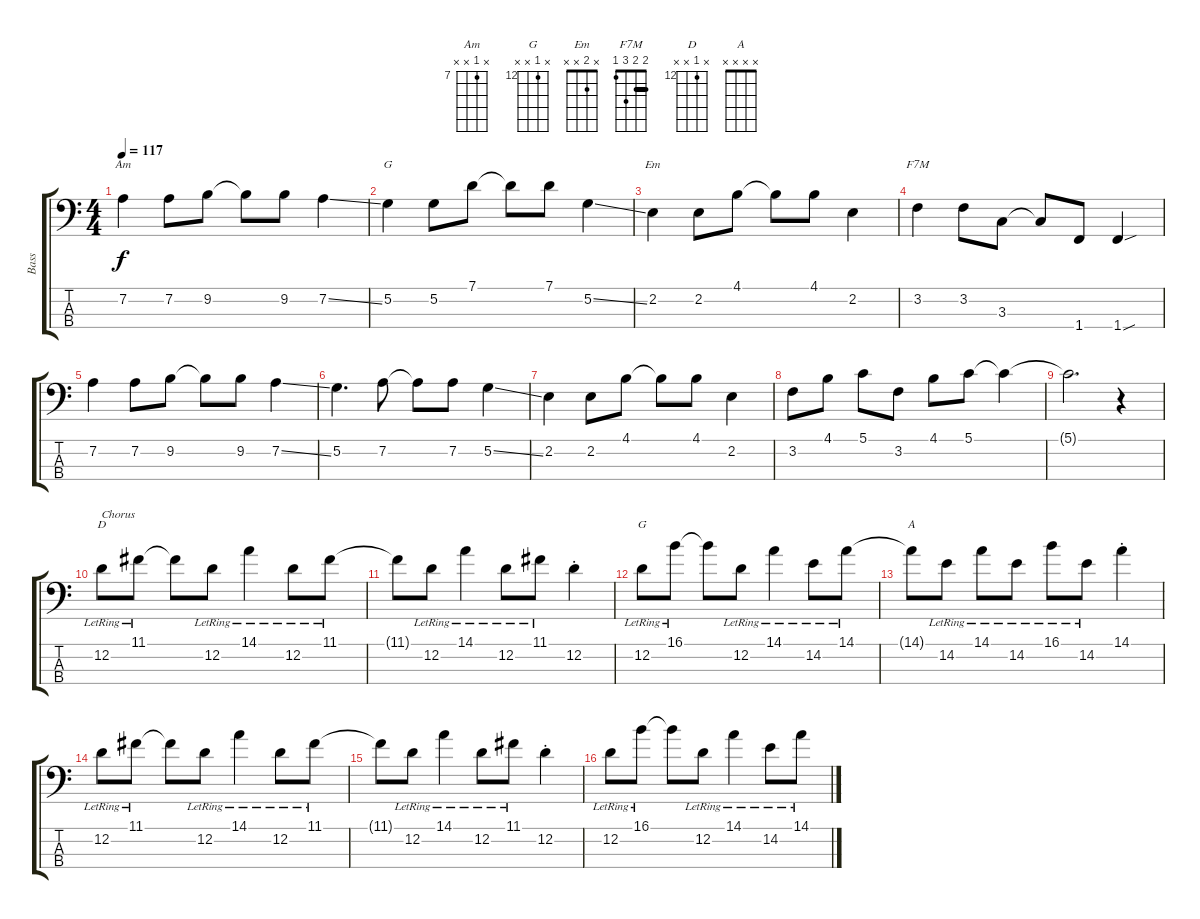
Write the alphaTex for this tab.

\track ("Bass" "Bass") {instrument electricbasspick}
\staff {score tabs}
\tuning (G2 D2 A1 E1) {hide}
\chord ("Am" x 7 x x) {firstfret 7}
\chord ("G" x 5 x x)
\chord ("Em" x 2 x x)
\chord ("F7M" 2 2 3 1) {barre 2}
\chord ("D" x 12 x x) {firstfret 12}
\chord ("G" x 12 x x) {firstfret 12}
\chord ("A" x x x x)
\ts (4 4)
\tempo 117
\clef f4
\ks c
7.2.4{ch "Am" dy f} 7.2.8 9.2.8 9.2{t}.8 9.2.8 7.2{ss}.4 |
5.2.4{ch "G"} 5.2.8 7.1.8 7.1{t}.8 7.1.8 5.2{ss}.4 |
2.2.4{ch "Em"} 2.2.8 4.1.8 4.1{t}.8 4.1.8 2.2.4 |
3.2.4{ch "F7M"} 3.2.8 3.3.8 3.3{t}.8 1.4.8 1.4{sou}.4 |
7.2.4 7.2.8 9.2.8 9.2{t}.8 9.2.8 7.2{ss}.4 |
5.2.4{d} 7.2.8 7.2{t}.8 7.2.8 5.2{ss}.4 |
2.2.4 2.2.8 4.1.8 4.1{t}.8 4.1.8 2.2.4 |
3.2.8 4.1.8 5.1.8 3.2.8 4.1.8 5.1.8 5.1{t}.4 |
5.1{t}.2{d} r.4 |
12.2{lr}.8{ch "D" txt "Chorus"} 11.1{lr}.8 11.1{t}.8 12.2{lr}.8 14.1{lr}.4 12.2{lr}.8 11.1{lr}.8 |
11.1{t}.8 12.2{lr}.8 14.1{lr}.4 12.2{lr}.8 11.1{lr}.8 12.2{st}.4 |
12.2{lr}.8{ch "G"} 16.1{lr}.8 16.1{t}.8 12.2{lr}.8 14.1{lr}.4 14.2{lr}.8 14.1{lr}.8 |
14.1{t}.8{ch "A"} 14.2{lr}.8 14.1{lr}.8 14.2{lr}.8 16.1{lr}.8 14.2{lr}.8 14.1{st}.4 |
12.2{lr}.8 11.1{lr}.8 11.1{t}.8 12.2{lr}.8 14.1{lr}.4 12.2{lr}.8 11.1{lr}.8 |
11.1{t}.8 12.2{lr}.8 14.1{lr}.4 12.2{lr}.8 11.1{lr}.8 12.2{st}.4 |
12.2{lr}.8 16.1{lr}.8 16.1{t}.8 12.2{lr}.8 14.1{lr}.4 14.2{lr}.8 14.1{lr}.8
